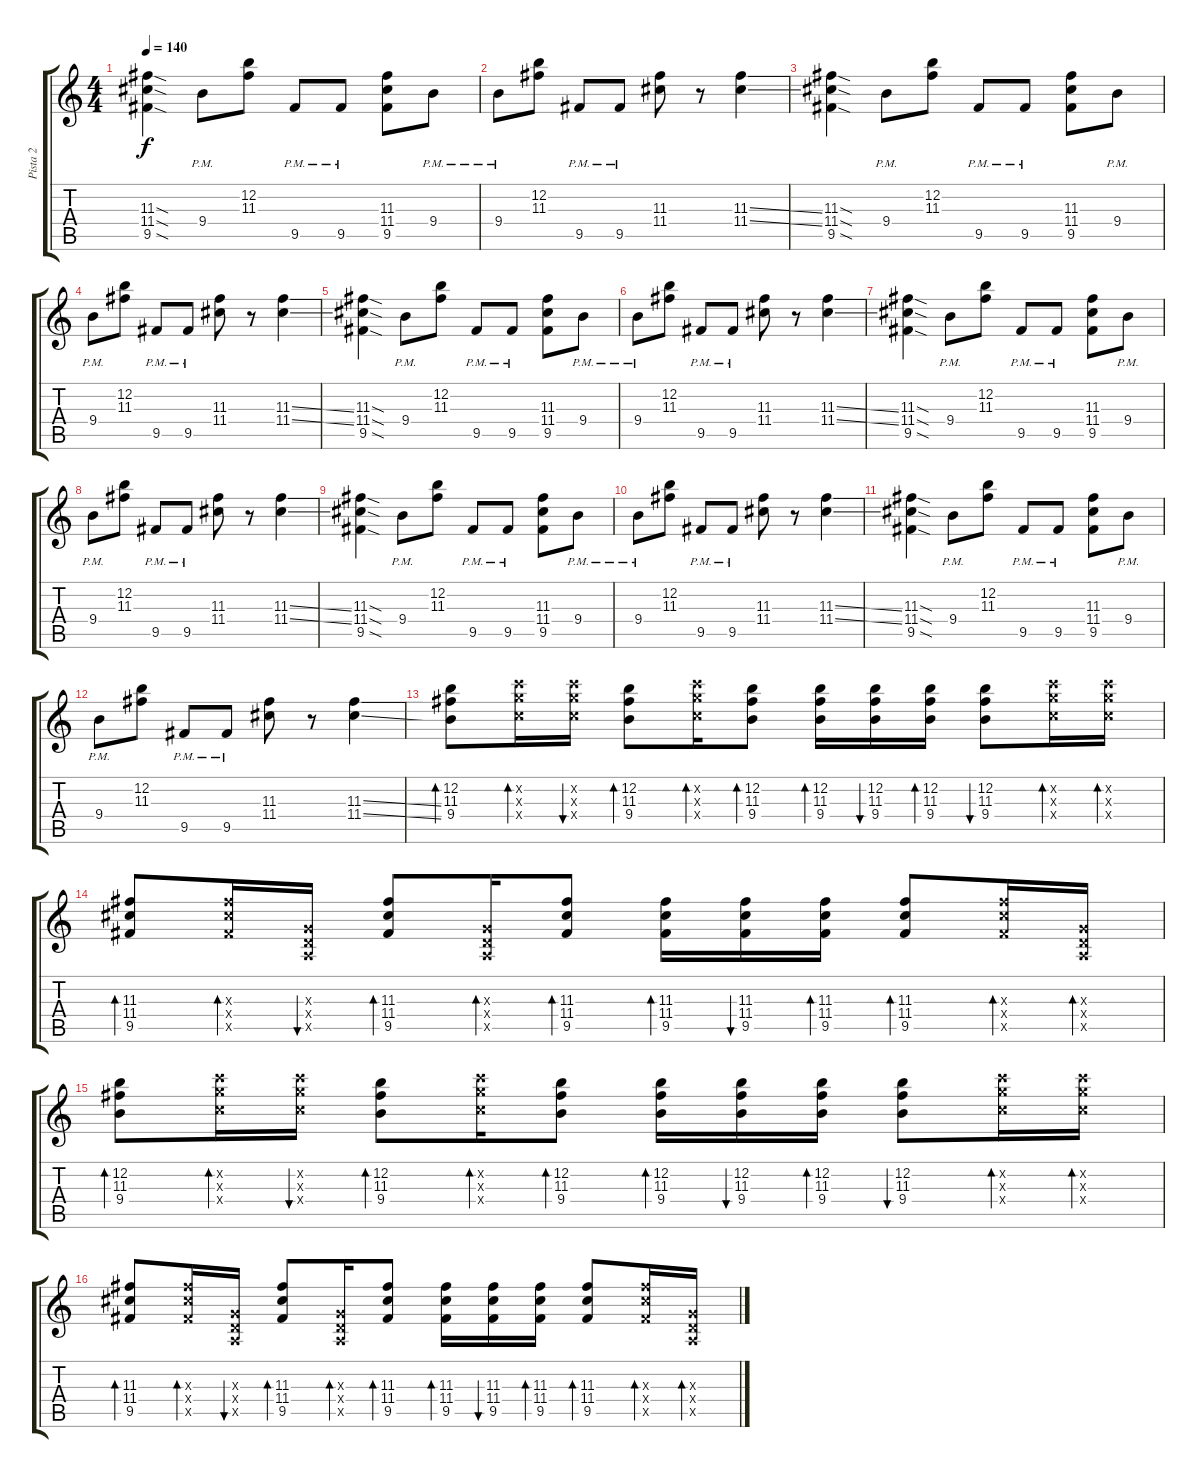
\track ("Pista 2" "Pista 2") {instrument overdrivenguitar}
\staff {score tabs}
\tuning (E4 B3 G3 D3 A2 E2) {hide}
\ts (4 4)
\tempo 140
\clef g2
\ks c
(11.3{sod} 11.4{sod} 9.5{sod}).4{dy f} 9.4{pm}.8 (12.2 11.3).8 9.5{pm}.8 9.5{pm}.8 (11.3 11.4 9.5).8 9.4{pm}.8 |
9.4{pm}.8 (12.2 11.3).8 9.5{pm}.8 9.5{pm}.8 (11.3 11.4).8 r.8 (11.3{ss} 11.4{ss}).4 |
(11.3{sod} 11.4{sod} 9.5{sod}).4 9.4{pm}.8 (12.2 11.3).8 9.5{pm}.8 9.5{pm}.8 (11.3 11.4 9.5).8 9.4{pm}.8 |
9.4{pm}.8 (12.2 11.3).8 9.5{pm}.8 9.5{pm}.8 (11.3 11.4).8 r.8 (11.3{ss} 11.4{ss}).4 |
(11.3{sod} 11.4{sod} 9.5{sod}).4 9.4{pm}.8 (12.2 11.3).8 9.5{pm}.8 9.5{pm}.8 (11.3 11.4 9.5).8 9.4{pm}.8 |
9.4{pm}.8 (12.2 11.3).8 9.5{pm}.8 9.5{pm}.8 (11.3 11.4).8 r.8 (11.3{ss} 11.4{ss}).4 |
(11.3{sod} 11.4{sod} 9.5{sod}).4 9.4{pm}.8 (12.2 11.3).8 9.5{pm}.8 9.5{pm}.8 (11.3 11.4 9.5).8 9.4{pm}.8 |
9.4{pm}.8 (12.2 11.3).8 9.5{pm}.8 9.5{pm}.8 (11.3 11.4).8 r.8 (11.3{ss} 11.4{ss}).4 |
(11.3{sod} 11.4{sod} 9.5{sod}).4 9.4{pm}.8 (12.2 11.3).8 9.5{pm}.8 9.5{pm}.8 (11.3 11.4 9.5).8 9.4{pm}.8 |
9.4{pm}.8 (12.2 11.3).8 9.5{pm}.8 9.5{pm}.8 (11.3 11.4).8 r.8 (11.3{ss} 11.4{ss}).4 |
(11.3{sod} 11.4{sod} 9.5{sod}).4 9.4{pm}.8 (12.2 11.3).8 9.5{pm}.8 9.5{pm}.8 (11.3 11.4 9.5).8 9.4{pm}.8 |
9.4{pm}.8 (12.2 11.3).8 9.5{pm}.8 9.5{pm}.8 (11.3 11.4).8 r.8 (11.3{ss} 11.4{ss}).4 |
(12.2 11.3 9.4).8{bd 60} (13.2{x} 12.3{x} 10.4{x}).16{bd 60} (13.2{x} 12.3{x} 10.4{x}).16{bu 60} (12.2 11.3 9.4).8{bd 60} (13.2{x} 12.3{x} 10.4{x}).16{bd 60} (12.2 11.3 9.4).8{bd 60} (12.2 11.3 9.4).16{bd 60} (12.2 11.3 9.4).16{bu 60} (12.2 11.3 9.4).16{bd 60} (12.2 11.3 9.4).8{bu 60} (13.2{x} 12.3{x} 10.4{x}).16{bd 60} (13.2{x} 12.3{x} 10.4{x}).16{bd 60} |
(11.3 11.4 9.5).8{bd 60} (11.3{x} 11.4{x} 9.5{x}).16{bd 60} (0.3{x} 0.4{x} 0.5{x}).16{bu 60} (11.3 11.4 9.5).8{bd 60} (0.3{x} 0.4{x} 0.5{x}).16{bd 60} (11.3 11.4 9.5).8{bd 60} (11.3 11.4 9.5).16{bd 60} (11.3 11.4 9.5).16{bu 60} (11.3 11.4 9.5).16{bd 60} (11.3 11.4 9.5).8{bd 60} (11.3{x} 11.4{x} 9.5{x}).16{bd 60} (0.3{x} 0.4{x} 0.5{x}).16{bd 60} |
(12.2 11.3 9.4).8{bd 60} (13.2{x} 12.3{x} 10.4{x}).16{bd 60} (13.2{x} 12.3{x} 10.4{x}).16{bu 60} (12.2 11.3 9.4).8{bd 60} (13.2{x} 12.3{x} 10.4{x}).16{bd 60} (12.2 11.3 9.4).8{bd 60} (12.2 11.3 9.4).16{bd 60} (12.2 11.3 9.4).16{bu 60} (12.2 11.3 9.4).16{bd 60} (12.2 11.3 9.4).8{bu 60} (13.2{x} 12.3{x} 10.4{x}).16{bd 60} (13.2{x} 12.3{x} 10.4{x}).16{bd 60} |
(11.3 11.4 9.5).8{bd 60} (11.3{x} 11.4{x} 9.5{x}).16{bd 60} (0.3{x} 0.4{x} 0.5{x}).16{bu 60} (11.3 11.4 9.5).8{bd 60} (0.3{x} 0.4{x} 0.5{x}).16{bd 60} (11.3 11.4 9.5).8{bd 60} (11.3 11.4 9.5).16{bd 60} (11.3 11.4 9.5).16{bu 60} (11.3 11.4 9.5).16{bd 60} (11.3 11.4 9.5).8{bd 60} (11.3{x} 11.4{x} 9.5{x}).16{bd 60} (0.3{x} 0.4{x} 0.5{x}).16{bd 60}
